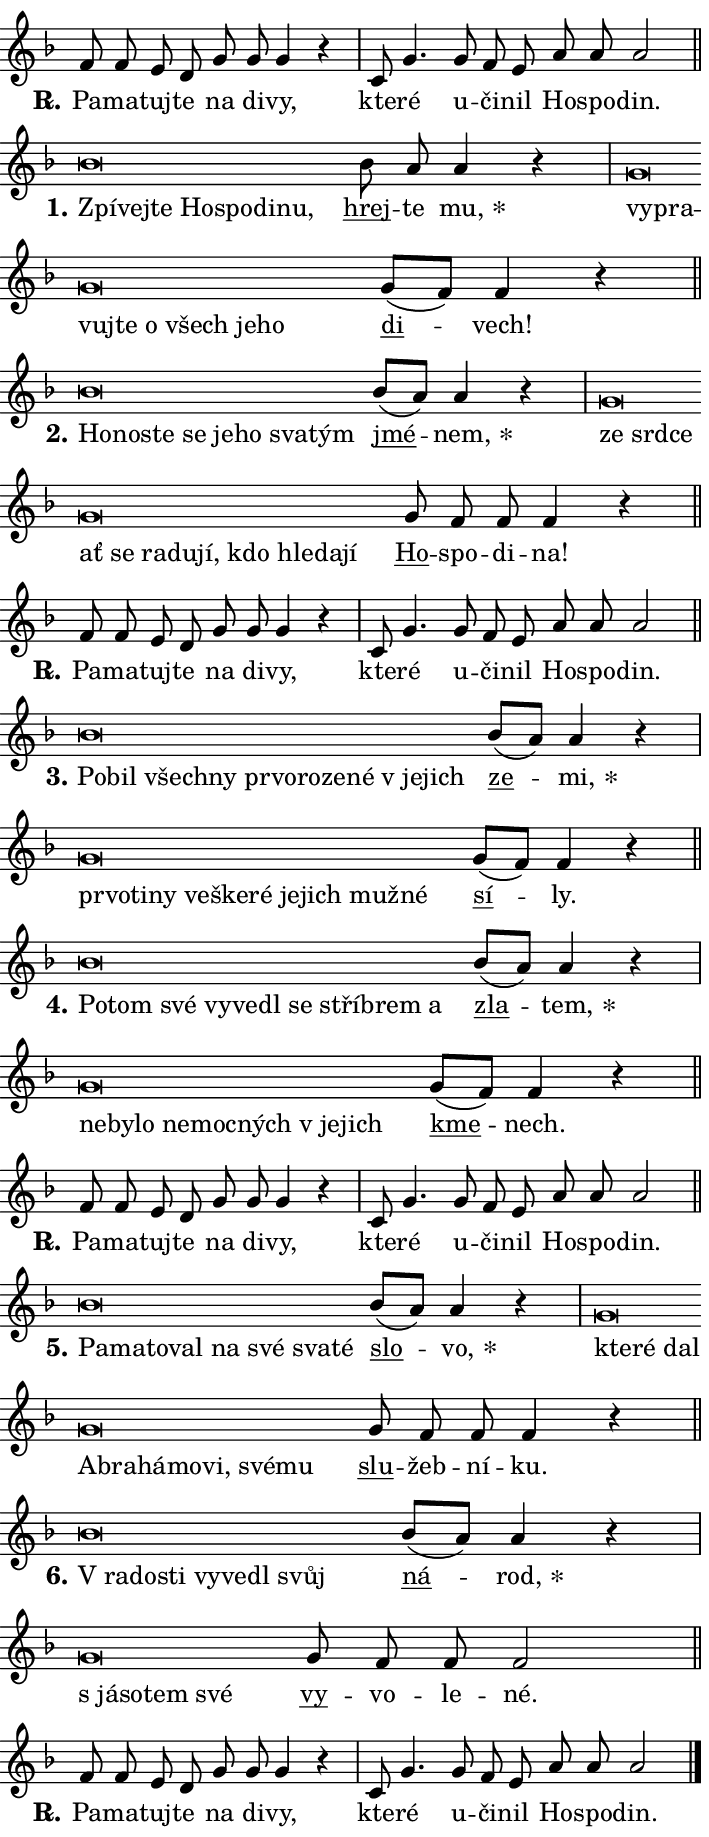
\version "2.24.0"
\header { tagline = "" }
\paper {
  indent = 0\cm
  top-margin = 0\cm
  right-margin = 0.13\cm % to fit lyric hyphens
  bottom-margin = 0\cm
  left-margin = 0\cm
  paper-width = 12\cm
  page-breaking = #ly:one-page-breaking
  system-system-spacing.basic-distance = #11
  score-system-spacing.basic-distance = #11
  ragged-last = ##f
}


%% Author: Thomas Morley
%% https://lists.gnu.org/archive/html/lilypond-user/2020-05/msg00002.html
#(define (line-position grob)
"Returns position of @var[grob} in current system:
   @code{'start}, if at first time-step
   @code{'end}, if at last time-step
   @code{'middle} otherwise
"
  (let* ((col (ly:item-get-column grob))
         (ln (ly:grob-object col 'left-neighbor))
         (rn (ly:grob-object col 'right-neighbor))
         (col-to-check-left (if (ly:grob? ln) ln col))
         (col-to-check-right (if (ly:grob? rn) rn col))
         (break-dir-left
           (and
             (ly:grob-property col-to-check-left 'non-musical #f)
             (ly:item-break-dir col-to-check-left)))
         (break-dir-right
           (and
             (ly:grob-property col-to-check-right 'non-musical #f)
             (ly:item-break-dir col-to-check-right))))
        (cond ((eqv? 1 break-dir-left) 'start)
              ((eqv? -1 break-dir-right) 'end)
              (else 'middle))))

#(define (tranparent-at-line-position vctor)
  (lambda (grob)
  "Relying on @code{line-position} select the relevant enry from @var{vctor}.
Used to determine transparency,"
    (case (line-position grob)
      ((end) (not (vector-ref vctor 0)))
      ((middle) (not (vector-ref vctor 1)))
      ((start) (not (vector-ref vctor 2))))))

noteHeadBreakVisibility =
#(define-music-function (break-visibility)(vector?)
"Makes @code{NoteHead}s transparent relying on @var{break-visibility}"
#{
  \override NoteHead.transparent =
    #(tranparent-at-line-position break-visibility)
#})

#(define delete-ledgers-for-transparent-note-heads
  (lambda (grob)
    "Reads whether a @code{NoteHead} is transparent.
If so this @code{NoteHead} is removed from @code{'note-heads} from
@var{grob}, which is supposed to be @code{LedgerLineSpanner}.
As a result ledgers are not printed for this @code{NoteHead}"
    (let* ((nhds-array (ly:grob-object grob 'note-heads))
           (nhds-list
             (if (ly:grob-array? nhds-array)
                 (ly:grob-array->list nhds-array)
                 '()))
           ;; Relies on the transparent-property being done before
           ;; Staff.LedgerLineSpanner.after-line-breaking is executed.
           ;; This is fragile ...
           (to-keep
             (remove
               (lambda (nhd)
                 (ly:grob-property nhd 'transparent #f))
               nhds-list)))
      ;; TODO find a better method to iterate over grob-arrays, similiar
      ;; to filter/remove etc for lists
      ;; For now rebuilt from scratch
      (set! (ly:grob-object grob 'note-heads)  '())
      (for-each
        (lambda (nhd)
          (ly:pointer-group-interface::add-grob grob 'note-heads nhd))
        to-keep))))

squashNotes = {
  \override NoteHead.X-extent = #'(-0.2 . 0.2)
  \override NoteHead.Y-extent = #'(-0.75 . 0)
  \override NoteHead.stencil =
    #(lambda (grob)
       (let ((pos (ly:grob-property grob 'staff-position)))
         (begin
           (if (< pos -7) (display "ERROR: Lower brevis then expected\n") (display ""))
           (if (<= pos -6) ly:text-interface::print ly:note-head::print))))
}
unSquashNotes = {
  \revert NoteHead.X-extent
  \revert NoteHead.Y-extent
  \revert NoteHead.stencil
}

hideNotes = \noteHeadBreakVisibility #begin-of-line-visible
unHideNotes = \noteHeadBreakVisibility #all-visible

% work-around for resetting accidentals
% https://lilypond.org/doc/v2.23/Documentation/notation/displaying-rhythms#unmetered-music
cadenzaMeasure = {
  \cadenzaOff
  \partial 1024 s1024
  \cadenzaOn
}

#(define-markup-command (accent layout props text) (markup?)
  "Underline accented syllable"
  (interpret-markup layout props
    #{\markup \override #'(offset . 4.3) \underline { #text }#}))

responsum = \markup \concat {
  "R" \hspace #-1.05 \path #0.1 #'((moveto 0 0.07) (lineto 0.9 0.8)) \hspace #0.05 "."
}

spaceSize = #0.6828661417322834 % exact space size for TeX Gyre Schola

\layout {
  \context {
    \Staff
    \remove "Time_signature_engraver"
    \override LedgerLineSpanner.after-line-breaking = #delete-ledgers-for-transparent-note-heads
  }
  \context {
    \Lyrics {
      \override LyricSpace.minimum-distance = \spaceSize
      \override LyricText.font-name = #"TeX Gyre Schola"
      \override LyricText.font-size = 1
      \override StanzaNumber.font-name = #"TeX Gyre Schola Bold"
      \override StanzaNumber.font-size = 1
    }
  }
  \context {
    \Score 
    \override NoteHead.text =
      #(lambda (grob) 
        (let ((pos (ly:grob-property grob 'staff-position)))
          #{\markup {
            \combine
              \halign #-0.55 \raise #(if (= pos -6) 0 0.5) \override #'(thickness . 2) \draw-line #'(3.2 . 0)
              \musicglyph "noteheads.sM1"
          }#}))
  }
}

% magnetic-lyrics.ily
%
%   written by
%     Jean Abou Samra <jean@abou-samra.fr>
%     Werner Lemberg <wl@gnu.org>
%
%   adapted by
%     Jiri Hon <jiri.hon@gmail.com>
%
% Version 2022-Apr-15

% https://www.mail-archive.com/lilypond-user@gnu.org/msg149350.html

#(define (Left_hyphen_pointer_engraver context)
   "Collect syllable-hyphen-syllable occurrences in lyrics and store
them in properties.  This engraver only looks to the left.  For
example, if the lyrics input is @code{foo -- bar}, it does the
following.

@itemize @bullet
@item
Set the @code{text} property of the @code{LyricHyphen} grob between
@q{foo} and @q{bar} to @code{foo}.

@item
Set the @code{left-hyphen} property of the @code{LyricText} grob with
text @q{foo} to the @code{LyricHyphen} grob between @q{foo} and
@q{bar}.
@end itemize

Use this auxiliary engraver in combination with the
@code{lyric-@/text::@/apply-@/magnetic-@/offset!} hook."
   (let ((hyphen #f)
         (text #f))
     (make-engraver
      (acknowledgers
       ((lyric-syllable-interface engraver grob source-engraver)
        (set! text grob)))
      (end-acknowledgers
       ((lyric-hyphen-interface engraver grob source-engraver)
        ;(when (not (grob::has-interface grob 'lyric-space-interface))
          (set! hyphen grob)));)
      ((stop-translation-timestep engraver)
       (when (and text hyphen)
         (ly:grob-set-object! text 'left-hyphen hyphen))
       (set! text #f)
       (set! hyphen #f)))))

#(define (lyric-text::apply-magnetic-offset! grob)
   "If the space between two syllables is less than the value in
property @code{LyricText@/.details@/.squash-threshold}, move the right
syllable to the left so that it gets concatenated with the left
syllable.

Use this function as a hook for
@code{LyricText@/.after-@/line-@/breaking} if the
@code{Left_@/hyphen_@/pointer_@/engraver} is active."
   (let ((hyphen (ly:grob-object grob 'left-hyphen #f)))
     (when hyphen
       (let ((left-text (ly:spanner-bound hyphen LEFT)))
         (when (grob::has-interface left-text 'lyric-syllable-interface)
           (let* ((common (ly:grob-common-refpoint grob left-text X))
                  (this-x-ext (ly:grob-extent grob common X))
                  (left-x-ext
                   (begin
                     ;; Trigger magnetism for left-text.
                     (ly:grob-property left-text 'after-line-breaking)
                     (ly:grob-extent left-text common X)))
                  ;; `delta` is the gap width between two syllables.
                  (delta (- (interval-start this-x-ext)
                            (interval-end left-x-ext)))
                  (details (ly:grob-property grob 'details))
                  (threshold (assoc-get 'squash-threshold details 0.2)))
             (when (< delta threshold)
               (let* (;; We have to manipulate the input text so that
                      ;; ligatures crossing syllable boundaries are not
                      ;; disabled.  For languages based on the Latin
                      ;; script this is essentially a beautification.
                      ;; However, for non-Western scripts it can be a
                      ;; necessity.
                      (lt (ly:grob-property left-text 'text))
                      (rt (ly:grob-property grob 'text))
                      (is-space (grob::has-interface hyphen 'lyric-space-interface))
                      (space (if is-space " " ""))
                      (extra-delta (if is-space spaceSize 0))
                      ;; Append new syllable.
                      (ltrt-space (if (and (string? lt) (string? rt))
                                (string-append lt space rt)
                                (make-concat-markup (list lt space rt))))
                      ;; Right-align `ltrt` to the right side.
                      (ltrt-space-markup (grob-interpret-markup
                               grob
                               (make-translate-markup
                                (cons (interval-length this-x-ext) 0)
                                (make-right-align-markup ltrt-space)))))
                 (begin
                   ;; Don't print `left-text`.
                   (ly:grob-set-property! left-text 'stencil #f)
                   ;; Set text and stencil (which holds all collected
                   ;; syllables so far) and shift it to the left.
                   (ly:grob-set-property! grob 'text ltrt-space)
                   (ly:grob-set-property! grob 'stencil ltrt-space-markup)
                   (ly:grob-translate-axis! grob (- (- delta extra-delta)) X))))))))))


#(define (lyric-hyphen::displace-bounds-first grob)
   ;; Make very sure this callback isn't triggered too early.
   (let ((left (ly:spanner-bound grob LEFT))
         (right (ly:spanner-bound grob RIGHT)))
     (ly:grob-property left 'after-line-breaking)
     (ly:grob-property right 'after-line-breaking)
     (ly:lyric-hyphen::print grob)))

squashThreshold = #0.4

\layout {
  \context {
    \Lyrics
    \consists #Left_hyphen_pointer_engraver
    \override LyricText.after-line-breaking =
      #lyric-text::apply-magnetic-offset!
    \override LyricHyphen.stencil = #lyric-hyphen::displace-bounds-first
    \override LyricText.details.squash-threshold = \squashThreshold
    \override LyricHyphen.minimum-distance = 0
    \override LyricHyphen.minimum-length = \squashThreshold
  }
}

squashText = \override LyricText.details.squash-threshold = 9999
unSquashText = \override LyricText.details.squash-threshold = \squashThreshold

leftText = \override LyricText.self-alignment-X = #LEFT
unLeftText = \revert LyricText.self-alignment-X

starOffset = #(lambda (grob) 
                (let ((x_offset (ly:self-alignment-interface::aligned-on-x-parent grob)))
                  (if (= x_offset 0) 0 (+ x_offset 1.2))))

star = #(define-music-function (syllable)(string?)
"Append star separator at the end of a syllable"
#{
  \once \override LyricText.X-offset = #starOffset
  \lyricmode { \markup {
    #syllable
    \override #'((font-name . "TeX Gyre Schola Bold")) \hspace #0.2 \lower #0.65 \larger "*"
  } }
#})

starAccent = #(define-music-function (syllable)(string?)
"Append star separator at the end of a syllable and make accent"
#{
  \once \override LyricText.X-offset = #starOffset
  \lyricmode { \markup {
    \accent #syllable
    \override #'((font-name . "TeX Gyre Schola Bold")) \hspace #0.2 \lower #0.65 \larger "*"
  } }
#})

breath = #(define-music-function (syllable)(string?)
"Append breathing indicator at the end of a syllable"
#{
  \lyricmode { \markup { #syllable "+" } }
#})

optionalBreath = #(define-music-function (syllable)(string?)
"Append optional breathing indicator at the end of a syllable"
#{
  \lyricmode { \markup { #syllable "(+)" } }
#})


\score {
    <<
        \new Voice = "melody" { \cadenzaOn \key f \major \relative { f'8 f e d g g g4 r \cadenzaMeasure \bar "|" c,8 g'4. \bar "" g8 f e \bar "" a a a2 \cadenzaMeasure \bar "||" \break } }
        \new Lyrics \lyricsto "melody" { \lyricmode { \set stanza = \responsum
Pa -- ma -- tuj -- te na di -- vy, kte -- ré u -- či -- nil Ho -- spo -- din. } }
    >>
    \layout {}
}

\score {
    <<
        \new Voice = "melody" { \cadenzaOn \key f \major \relative { \squashNotes bes'\breve*1/16 \hideNotes \breve*1/16 \bar "" \breve*1/16 \bar "" \breve*1/16 \bar "" \breve*1/16 \bar "" \breve*1/16 \breve*1/16 \bar "" \unHideNotes \unSquashNotes \bar "" bes8 a a4 r \cadenzaMeasure \bar "|" \squashNotes g\breve*1/16 \hideNotes \breve*1/16 \bar "" \breve*1/16 \bar "" \breve*1/16 \bar "" \breve*1/16 \bar "" \breve*1/16 \bar "" \breve*1/16 \breve*1/16 \bar "" \unHideNotes \unSquashNotes \bar "" g8[( f)] f4 r \cadenzaMeasure \bar "||" \break } }
        \new Lyrics \lyricsto "melody" { \lyricmode { \set stanza = "1."
\leftText Zpí -- \squashText vej -- te Ho -- spo -- di -- nu, \unLeftText \unSquashText \markup \accent hrej -- te \star mu, \leftText vy -- \squashText pra -- vuj -- te o všech je -- ho \unLeftText \unSquashText \markup \accent di -- vech! } }
    >>
    \layout {}
}

\score {
    <<
        \new Voice = "melody" { \cadenzaOn \key f \major \relative { \squashNotes bes'\breve*1/16 \hideNotes \breve*1/16 \bar "" \breve*1/16 \bar "" \breve*1/16 \bar "" \breve*1/16 \bar "" \breve*1/16 \bar "" \breve*1/16 \breve*1/16 \bar "" \unHideNotes \unSquashNotes \bar "" bes8[( a)] a4 r \cadenzaMeasure \bar "|" \squashNotes g\breve*1/16 \hideNotes \breve*1/16 \bar "" \breve*1/16 \bar "" \breve*1/16 \bar "" \breve*1/16 \bar "" \breve*1/16 \bar "" \breve*1/16 \bar "" \breve*1/16 \bar "" \breve*1/16 \bar "" \breve*1/16 \bar "" \breve*1/16 \breve*1/16 \bar "" \unHideNotes \unSquashNotes \bar "" g8 f f f4 r \cadenzaMeasure \bar "||" \break } }
        \new Lyrics \lyricsto "melody" { \lyricmode { \set stanza = "2."
\leftText Ho -- \squashText no -- ste se je -- ho sva -- tým \unLeftText \unSquashText \markup \accent jmé -- \star nem, \leftText ze \squashText srd -- ce ať se ra -- du -- jí, kdo hle -- da -- jí \unLeftText \unSquashText \markup \accent Ho -- spo -- di -- na! } }
    >>
    \layout {}
}

\score {
    <<
        \new Voice = "melody" { \cadenzaOn \key f \major \relative { f'8 f e d g g g4 r \cadenzaMeasure \bar "|" c,8 g'4. \bar "" g8 f e \bar "" a a a2 \cadenzaMeasure \bar "||" \break } }
        \new Lyrics \lyricsto "melody" { \lyricmode { \set stanza = \responsum
Pa -- ma -- tuj -- te na di -- vy, kte -- ré u -- či -- nil Ho -- spo -- din. } }
    >>
    \layout {}
}

\score {
    <<
        \new Voice = "melody" { \cadenzaOn \key f \major \relative { \squashNotes bes'\breve*1/16 \hideNotes \breve*1/16 \bar "" \breve*1/16 \bar "" \breve*1/16 \bar "" \breve*1/16 \bar "" \breve*1/16 \bar "" \breve*1/16 \bar "" \breve*1/16 \bar "" \breve*1/16 \bar "" \breve*1/16 \breve*1/16 \bar "" \unHideNotes \unSquashNotes \bar "" bes8[( a)] a4 r \cadenzaMeasure \bar "|" \squashNotes g\breve*1/16 \hideNotes \breve*1/16 \bar "" \breve*1/16 \bar "" \breve*1/16 \bar "" \breve*1/16 \bar "" \breve*1/16 \bar "" \breve*1/16 \bar "" \breve*1/16 \bar "" \breve*1/16 \bar "" \breve*1/16 \breve*1/16 \bar "" \unHideNotes \unSquashNotes \bar "" g8[( f)] f4 r \cadenzaMeasure \bar "||" \break } }
        \new Lyrics \lyricsto "melody" { \lyricmode { \set stanza = "3."
\leftText Po -- \squashText bil všech -- ny pr -- vo -- ro -- ze -- né "v je" -- jich \unLeftText \unSquashText \markup \accent ze -- \star mi, \leftText pr -- \squashText vo -- ti -- ny ve -- ške -- ré je -- jich muž -- né \unLeftText \unSquashText \markup \accent sí -- ly. } }
    >>
    \layout {}
}

\score {
    <<
        \new Voice = "melody" { \cadenzaOn \key f \major \relative { \squashNotes bes'\breve*1/16 \hideNotes \breve*1/16 \bar "" \breve*1/16 \bar "" \breve*1/16 \bar "" \breve*1/16 \bar "" \breve*1/16 \bar "" \breve*1/16 \bar "" \breve*1/16 \bar "" \breve*1/16 \breve*1/16 \bar "" \unHideNotes \unSquashNotes \bar "" bes8[( a)] a4 r \cadenzaMeasure \bar "|" \squashNotes g\breve*1/16 \hideNotes \breve*1/16 \bar "" \breve*1/16 \bar "" \breve*1/16 \bar "" \breve*1/16 \bar "" \breve*1/16 \bar "" \breve*1/16 \breve*1/16 \bar "" \unHideNotes \unSquashNotes \bar "" g8[( f)] f4 r \cadenzaMeasure \bar "||" \break } }
        \new Lyrics \lyricsto "melody" { \lyricmode { \set stanza = "4."
\leftText Po -- \squashText tom své vy -- ve -- dl se stříb -- rem a \unLeftText \unSquashText \markup \accent zla -- \star tem, \leftText ne -- \squashText by -- lo ne -- moc -- ných "v je" -- jich \unLeftText \unSquashText \markup \accent kme -- nech. } }
    >>
    \layout {}
}

\score {
    <<
        \new Voice = "melody" { \cadenzaOn \key f \major \relative { f'8 f e d g g g4 r \cadenzaMeasure \bar "|" c,8 g'4. \bar "" g8 f e \bar "" a a a2 \cadenzaMeasure \bar "||" \break } }
        \new Lyrics \lyricsto "melody" { \lyricmode { \set stanza = \responsum
Pa -- ma -- tuj -- te na di -- vy, kte -- ré u -- či -- nil Ho -- spo -- din. } }
    >>
    \layout {}
}

\score {
    <<
        \new Voice = "melody" { \cadenzaOn \key f \major \relative { \squashNotes bes'\breve*1/16 \hideNotes \breve*1/16 \bar "" \breve*1/16 \bar "" \breve*1/16 \bar "" \breve*1/16 \bar "" \breve*1/16 \bar "" \breve*1/16 \breve*1/16 \bar "" \unHideNotes \unSquashNotes \bar "" bes8[( a)] a4 r \cadenzaMeasure \bar "|" \squashNotes g\breve*1/16 \hideNotes \breve*1/16 \bar "" \breve*1/16 \bar "" \breve*1/16 \bar "" \breve*1/16 \bar "" \breve*1/16 \bar "" \breve*1/16 \bar "" \breve*1/16 \bar "" \breve*1/16 \breve*1/16 \bar "" \unHideNotes \unSquashNotes \bar "" g8 f f f4 r \cadenzaMeasure \bar "||" \break } }
        \new Lyrics \lyricsto "melody" { \lyricmode { \set stanza = "5."
\leftText Pa -- \squashText ma -- to -- val na své sva -- té \unLeftText \unSquashText \markup \accent slo -- \star vo, \leftText kte -- \squashText ré dal Ab -- ra -- há -- mo -- vi, své -- mu \unLeftText \unSquashText \markup \accent slu -- žeb -- ní -- ku. } }
    >>
    \layout {}
}

\score {
    <<
        \new Voice = "melody" { \cadenzaOn \key f \major \relative { \squashNotes bes'\breve*1/16 \hideNotes \breve*1/16 \bar "" \breve*1/16 \bar "" \breve*1/16 \bar "" \breve*1/16 \bar "" \breve*1/16 \breve*1/16 \bar "" \unHideNotes \unSquashNotes \bar "" bes8[( a)] a4 r \cadenzaMeasure \bar "|" \squashNotes g\breve*1/16 \hideNotes \breve*1/16 \bar "" \breve*1/16 \breve*1/16 \bar "" \unHideNotes \unSquashNotes \bar "" g8 f f f2 \cadenzaMeasure \bar "||" \break } }
        \new Lyrics \lyricsto "melody" { \lyricmode { \set stanza = "6."
\leftText "V ra" -- \squashText do -- sti vy -- ve -- dl svůj \unLeftText \unSquashText \markup \accent ná -- \star rod, \leftText "s já" -- \squashText so -- tem své \unLeftText \unSquashText \markup \accent vy -- vo -- le -- né. } }
    >>
    \layout {}
}

\score {
    <<
        \new Voice = "melody" { \cadenzaOn \key f \major \relative { f'8 f e d g g g4 r \cadenzaMeasure \bar "|" c,8 g'4. \bar "" g8 f e \bar "" a a a2 \cadenzaMeasure \bar "||" \break } \bar "|." }
        \new Lyrics \lyricsto "melody" { \lyricmode { \set stanza = \responsum
Pa -- ma -- tuj -- te na di -- vy, kte -- ré u -- či -- nil Ho -- spo -- din. } }
    >>
    \layout {}
}
